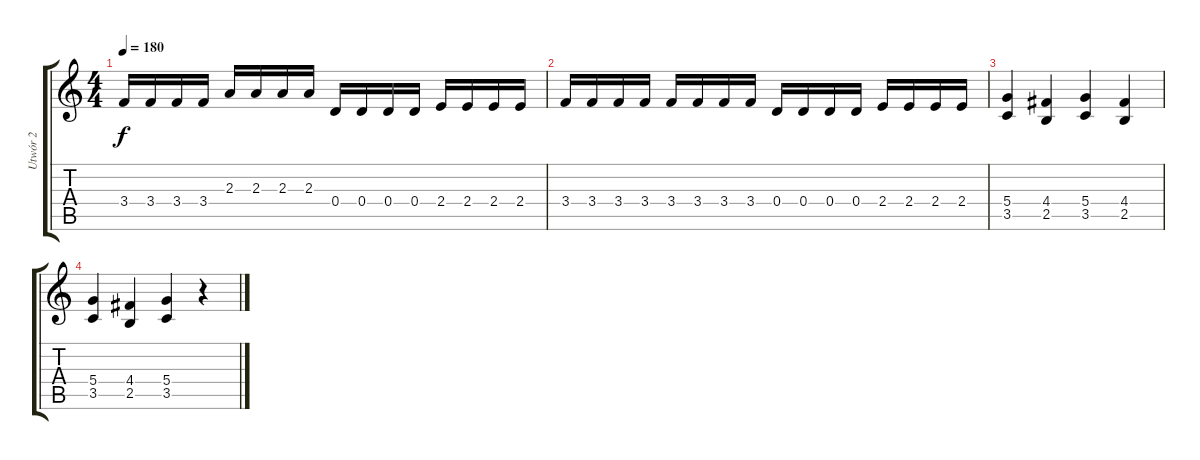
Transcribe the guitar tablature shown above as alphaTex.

\track ("Utwór 2" "Utwór 2") {instrument distortionguitar}
\staff {score tabs}
\tuning (E4 B3 G3 D3 A2 E2) {hide}
\ts (4 4)
\tempo 180
\clef g2
\ks c
3.4.16{dy f} 3.4.16 3.4.16 3.4.16 2.3.16 2.3.16 2.3.16 2.3.16 0.4.16 0.4.16 0.4.16 0.4.16 2.4.16 2.4.16 2.4.16 2.4.16 |
3.4.16 3.4.16 3.4.16 3.4.16 3.4.16 3.4.16 3.4.16 3.4.16 0.4.16 0.4.16 0.4.16 0.4.16 2.4.16 2.4.16 2.4.16 2.4.16 |
(5.4 3.5).4 (4.4 2.5).4 (5.4 3.5).4 (4.4 2.5).4 |
(5.4 3.5).4 (4.4 2.5).4 (5.4 3.5).4 r.4
